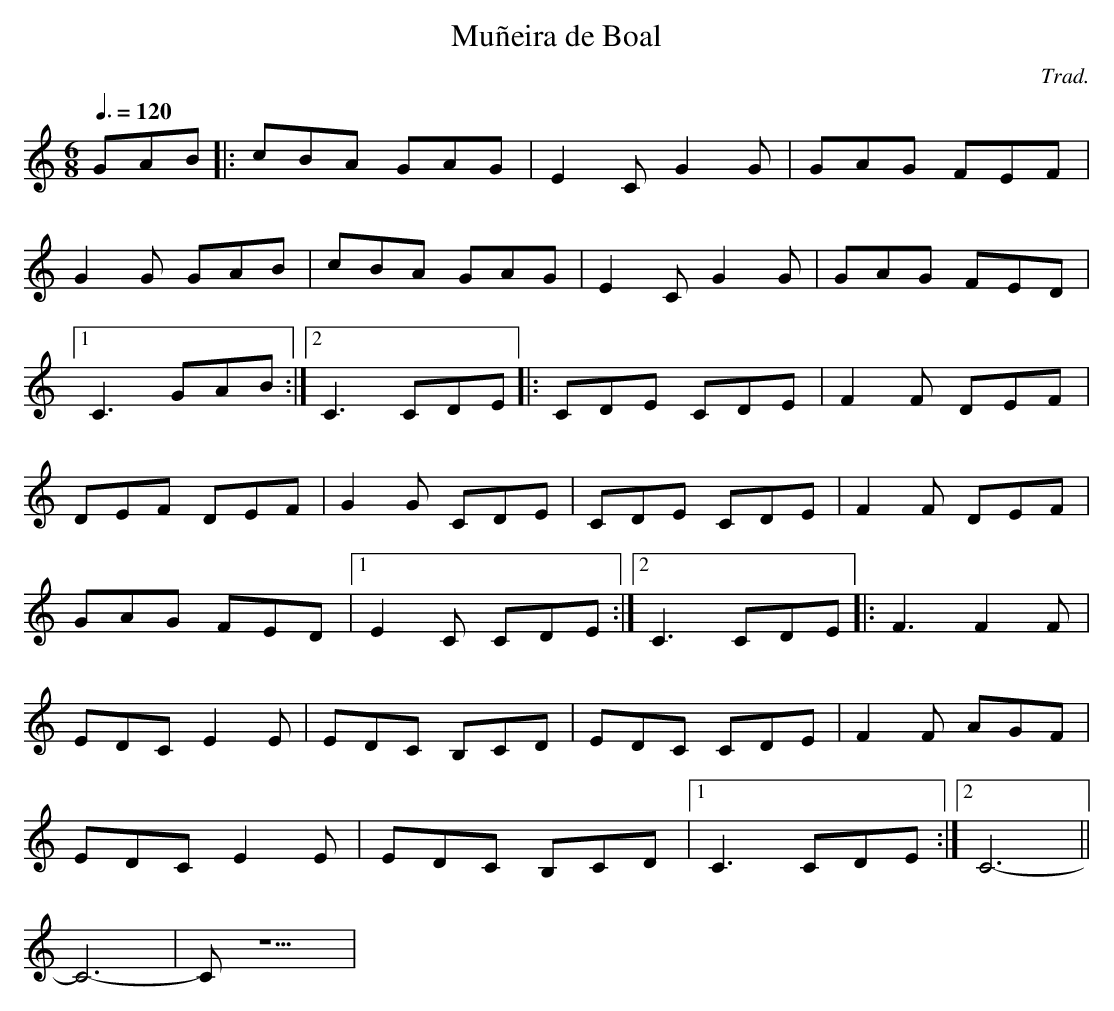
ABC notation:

X:1
T:Muñeira de Boal
C:Trad.
M:6/8
L:1/8
Q:3/8=120
K:C
GAB|:cBA GAG|E2C G2G|GAG FEF|
G2G GAB|cBA GAG|E2C G2G|GAG FED|
[1 C3 GAB:|[2 C3 CDE||:CDE CDE|F2F DEF|
DEF DEF|G2G CDE|CDE CDE|F2F DEF|
GAG FED|[1 E2C CDE:|[2 C3 CDE||:F3 F2F|
EDC E2E|EDC B,CD|EDC CDE|F2F AGF|
EDC E2E|EDC B,CD|[1 C3 CDE:|[2 C6-||
C6-|C z5|
